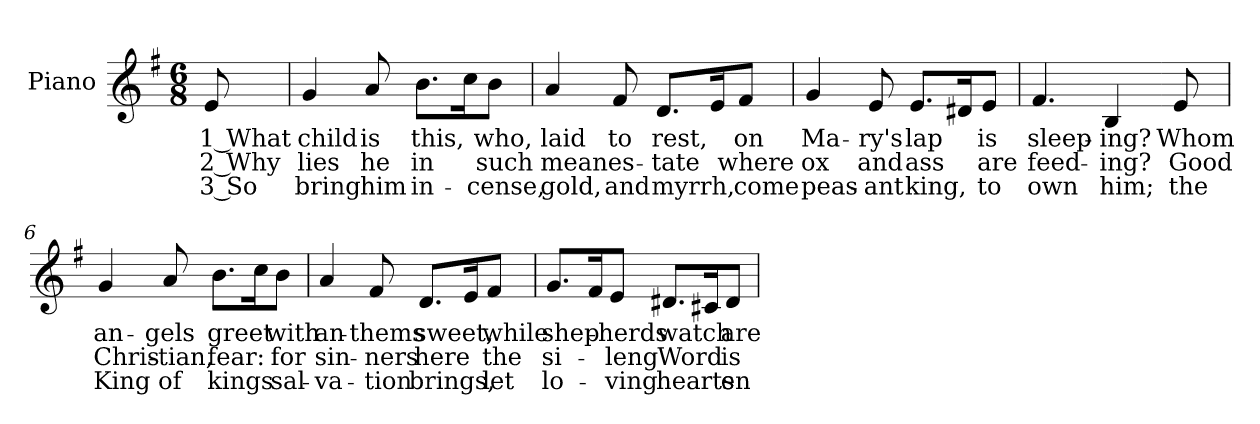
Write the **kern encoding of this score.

**kern	**text	**text	**text
*part1	*part1	*part1	*part1
*staff1	*staff1	*staff1	*staff1
*I"Piano	*	*	*
*I'Pno.	*	*	*
!!LO:PB:g=z
*clefG2	*	*	*
*k[f#]	*	*	*
*G:	*	*	*
*M6/8	*	*	*
=	=	=	=
!	!LO:LY:b:color=#000000	!LO:LY:b:color=#000000	!LO:LY:b:color=#000000
8ei/	1 What	2 Why	3 So
=1	=1	=1	=1
!	!LO:LY:b:color=#000000	!LO:LY:b:color=#000000	!LO:LY:b:color=#000000
4gi/	child	lies	bring
!	!LO:LY:b:color=#000000	!LO:LY:b:color=#000000	!LO:LY:b:color=#000000
8ai/	is	he	him
!	!LO:LY:b:color=#000000	!LO:LY:b:color=#000000	!LO:LY:b:color=#000000
8.bi\L	this,	in	in-
16cci\K	.	.	.
!	!LO:LY:b:color=#000000	!LO:LY:b:color=#000000	!LO:LY:b:color=#000000
8bi\J	who,	such	-cense,
=2	=2	=2	=2
!	!LO:LY:b:color=#000000	!LO:LY:b:color=#000000	!LO:LY:b:color=#000000
4ai/	laid	mean	gold,
!	!LO:LY:b:color=#000000	!LO:LY:b:color=#000000	!LO:LY:b:color=#000000
8f#i/	to	es-	and
!	!LO:LY:b:color=#000000	!LO:LY:b:color=#000000	!LO:LY:b:color=#000000
8.di/L	rest,	-tate	myrrh,
16ei/K	.	.	.
!	!LO:LY:b:color=#000000	!LO:LY:b:color=#000000	!LO:LY:b:color=#000000
8f#i/J	on	where	come
=3	=3	=3	=3
!	!LO:LY:b:color=#000000	!LO:LY:b:color=#000000	!LO:LY:b:color=#000000
4gi/	Ma-	ox	peas-
!	!LO:LY:b:color=#000000	!LO:LY:b:color=#000000	!LO:LY:b:color=#000000
8ei/	-ry's	and	-ant
!	!LO:LY:b:color=#000000	!LO:LY:b:color=#000000	!LO:LY:b:color=#000000
8.ei/L	lap	ass	king,
16d#Xi/K	.	.	.
!	!LO:LY:b:color=#000000	!LO:LY:b:color=#000000	!LO:LY:b:color=#000000
8ei/J	is	are	to
!!LO:LB:g=z
=4	=4	=4	=4
!	!LO:LY:b:color=#000000	!LO:LY:b:color=#000000	!LO:LY:b:color=#000000
4.f#i/	sleep-	feed-	own
!	!LO:LY:b:color=#000000	!LO:LY:b:color=#000000	!LO:LY:b:color=#000000
4Bi/	-ing?	-ing?	him;
=5-	=5-	=5-	=5-
!	!LO:LY:b:color=#000000	!LO:LY:b:color=#000000	!LO:LY:b:color=#000000
8ei/	Whom	Good	the
=6	=6	=6	=6
!	!LO:LY:b:color=#000000	!LO:LY:b:color=#000000	!LO:LY:b:color=#000000
4gi/	an-	Chris-	King
!	!LO:LY:b:color=#000000	!LO:LY:b:color=#000000	!LO:LY:b:color=#000000
8ai/	-gels	-tian,	of
!	!LO:LY:b:color=#000000	!LO:LY:b:color=#000000	!LO:LY:b:color=#000000
8.bi\L	greet	fear:	kings
16cci\K	.	.	.
!	!LO:LY:b:color=#000000	!LO:LY:b:color=#000000	!LO:LY:b:color=#000000
8bi\J	with	for	sal-
=7	=7	=7	=7
!	!LO:LY:b:color=#000000	!LO:LY:b:color=#000000	!LO:LY:b:color=#000000
4ai/	an-	sin-	-va-
!	!LO:LY:b:color=#000000	!LO:LY:b:color=#000000	!LO:LY:b:color=#000000
8f#i/	-thems	-ners	-tion
!	!LO:LY:b:color=#000000	!LO:LY:b:color=#000000	!LO:LY:b:color=#000000
8.di/L	sweet,	here	brings,
16ei/K	.	.	.
!	!LO:LY:b:color=#000000	!LO:LY:b:color=#000000	!LO:LY:b:color=#000000
8f#i/J	while	the	let
!!LO:LB:g=z
=8	=8	=8	=8
!	!LO:LY:b:color=#000000	!LO:LY:b:color=#000000	!LO:LY:b:color=#000000
8.gi/L	shep-	si-	lo-
16f#i/K	.	.	.
!	!LO:LY:b:color=#000000	!LO:LY:b:color=#000000	!LO:LY:b:color=#000000
8ei/J	-herds	-leng	-ving
!	!LO:LY:b:color=#000000	!LO:LY:b:color=#000000	!LO:LY:b:color=#000000
8.d#Xi/L	watch	Word	hearts
16c#Xi/K	.	.	.
!	!LO:LY:b:color=#000000	!LO:LY:b:color=#000000	!LO:LY:b:color=#000000
8d#i/J	are	is	en-
=	=	=	=
*-	*-	*-	*-
